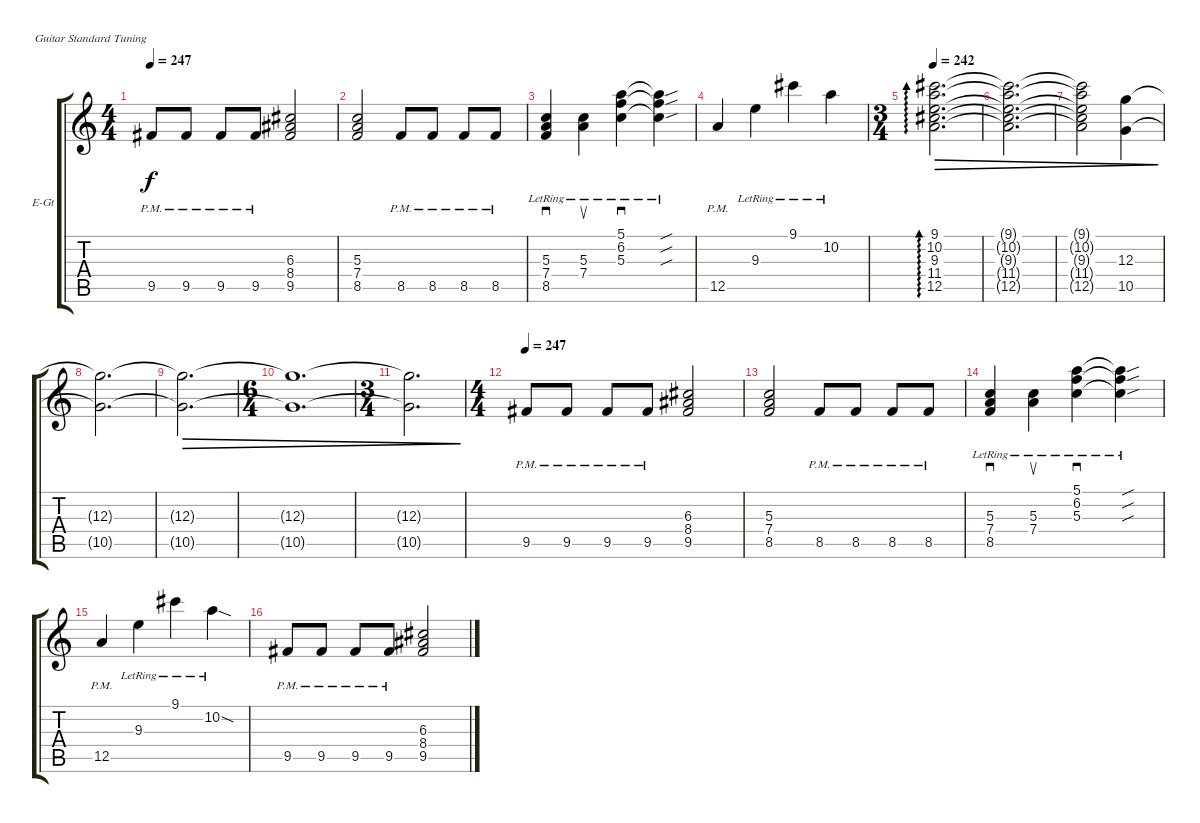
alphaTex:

\bracketExtendMode groupsimilarinstruments
\firstSystemTrackNameOrientation horizontal
\otherSystemsTrackNameOrientation horizontal
\track ("Gtr. 1 - Paul" "E-Gt") {instrument distortionguitar}
\staff {score tabs}
\tuning (E4 B3 G3 D3 A2 E2)
\ts (4 4)
\tempo 247
\clef g2
\ks c
9.5{pm}.8{dy f} 9.5{pm}.8 9.5{pm}.8 9.5{pm}.8 (6.3 8.4 9.5).2 |
(5.3 7.4 8.5).2 8.5{pm}.8 8.5{pm}.8 8.5{pm}.8 8.5{pm}.8 |
(5.3{lr} 7.4{lr} 8.5{lr}).4{sd} (5.3{lr} 7.4{lr}).4{su} (5.1{lr} 6.2{lr} 5.3{lr}).4{sd} (5.1{sou lr t} 6.2{sou lr t} 5.3{sou lr t}).4 |
12.5{pm}.4 9.3{lr}.4 9.1{lr}.4 10.2{lr}.4 |
\ts (3 4)
\beaming (8 2 2 2)
\tempo 242
(9.1 10.2 9.3 11.4 12.5).2{d ad 0 dec} |
(9.1{t} 10.2{t} 9.3{t} 11.4{t} 12.5{t}).2{d dec} |
(9.1{t} 10.2{t} 9.3{t} 11.4{t} 12.5{t}).2{dec} (12.3 10.5).4{dec} |
(12.3{t} 10.5{t}).2{d} |
(12.3{t} 10.5{t}).2{d dec} |
\ts (6 4)
\beaming (8 6 6)
(12.3{t} 10.5{t}).1{d dec} |
\ts (3 4)
\beaming (8 2 2 2)
(12.3{t} 10.5{t}).2{d dec} |
\ts (4 4)
\beaming (8 2 2 2 2)
\tempo 247
9.5{pm}.8 9.5{pm}.8 9.5{pm}.8 9.5{pm}.8 (6.3 8.4 9.5).2 |
(5.3 7.4 8.5).2 8.5{pm}.8 8.5{pm}.8 8.5{pm}.8 8.5{pm}.8 |
(5.3{lr} 7.4{lr} 8.5{lr}).4{sd} (5.3{lr} 7.4{lr}).4{su} (5.1{lr} 6.2{lr} 5.3{lr}).4{sd} (5.1{sou lr t} 6.2{sou lr t} 5.3{sou lr t}).4 |
12.5{pm}.4 9.3{lr}.4 9.1{lr}.4 10.2{sod lr}.4 |
9.5{pm}.8 9.5{pm}.8 9.5{pm}.8 9.5{pm}.8 (6.3 8.4 9.5).2
